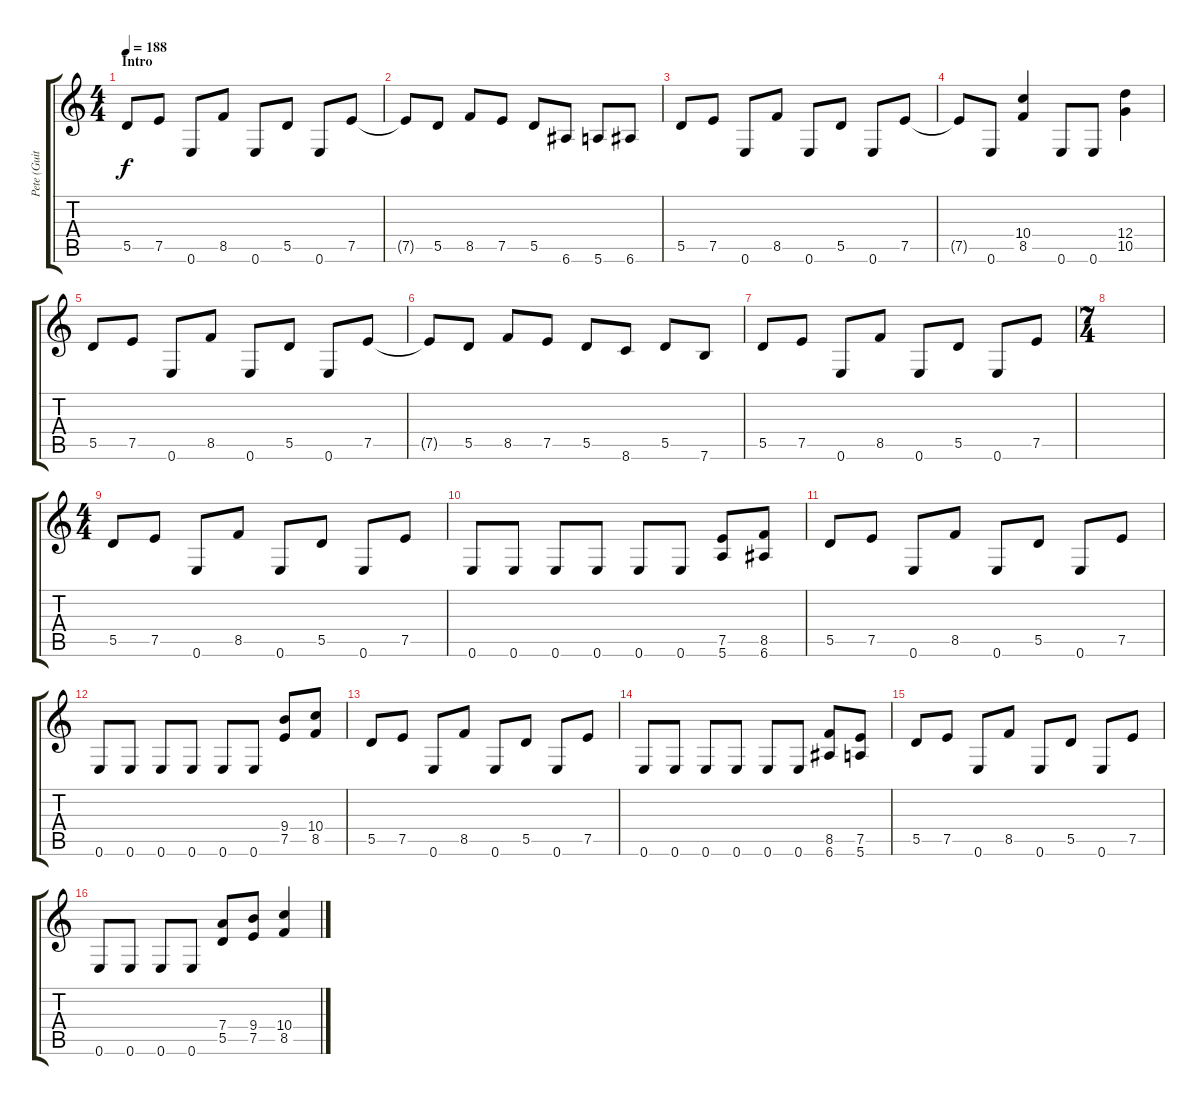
\track ("Pete (Guitar I)" "Pete (Guit") {instrument distortionguitar}
\staff {score tabs}
\tuning (E4 B3 G3 D3 A2 E2) {hide}
\ts (4 4)
\section ("" "Intro")
\tempo 188
\clef g2
\ks c
5.5.8{dy f instrument distortionguitar} 7.5.8 0.6.8 8.5.8 0.6.8 5.5.8 0.6.8 7.5.8 |
7.5{t}.8 5.5.8 8.5.8 7.5.8 5.5.8 6.6.8 5.6.8 6.6.8 |
5.5.8 7.5.8 0.6.8 8.5.8 0.6.8 5.5.8 0.6.8 7.5.8 |
7.5{t}.8 0.6.8 (10.4 8.5).4 0.6.8 0.6.8 (12.4 10.5).4 |
5.5.8 7.5.8 0.6.8 8.5.8 0.6.8 5.5.8 0.6.8 7.5.8 |
7.5{t}.8 5.5.8 8.5.8 7.5.8 5.5.8 8.6.8 5.5.8 7.6.8 |
5.5.8 7.5.8 0.6.8 8.5.8 0.6.8 5.5.8 0.6.8 7.5.8 |
\ts (7 4)
|
\ts (4 4)
5.5.8 7.5.8 0.6.8 8.5.8 0.6.8 5.5.8 0.6.8 7.5.8 |
0.6.8 0.6.8 0.6.8 0.6.8 0.6.8 0.6.8 (7.5 5.6).8 (8.5 6.6).8 |
5.5.8 7.5.8 0.6.8 8.5.8 0.6.8 5.5.8 0.6.8 7.5.8 |
0.6.8 0.6.8 0.6.8 0.6.8 0.6.8 0.6.8 (9.4 7.5).8 (10.4 8.5).8 |
5.5.8 7.5.8 0.6.8 8.5.8 0.6.8 5.5.8 0.6.8 7.5.8 |
0.6.8 0.6.8 0.6.8 0.6.8 0.6.8 0.6.8 (8.5 6.6).8 (7.5 5.6).8 |
5.5.8 7.5.8 0.6.8 8.5.8 0.6.8 5.5.8 0.6.8 7.5.8 |
0.6.8 0.6.8 0.6.8 0.6.8 (7.4 5.5).8 (9.4 7.5).8 (10.4 8.5).4
